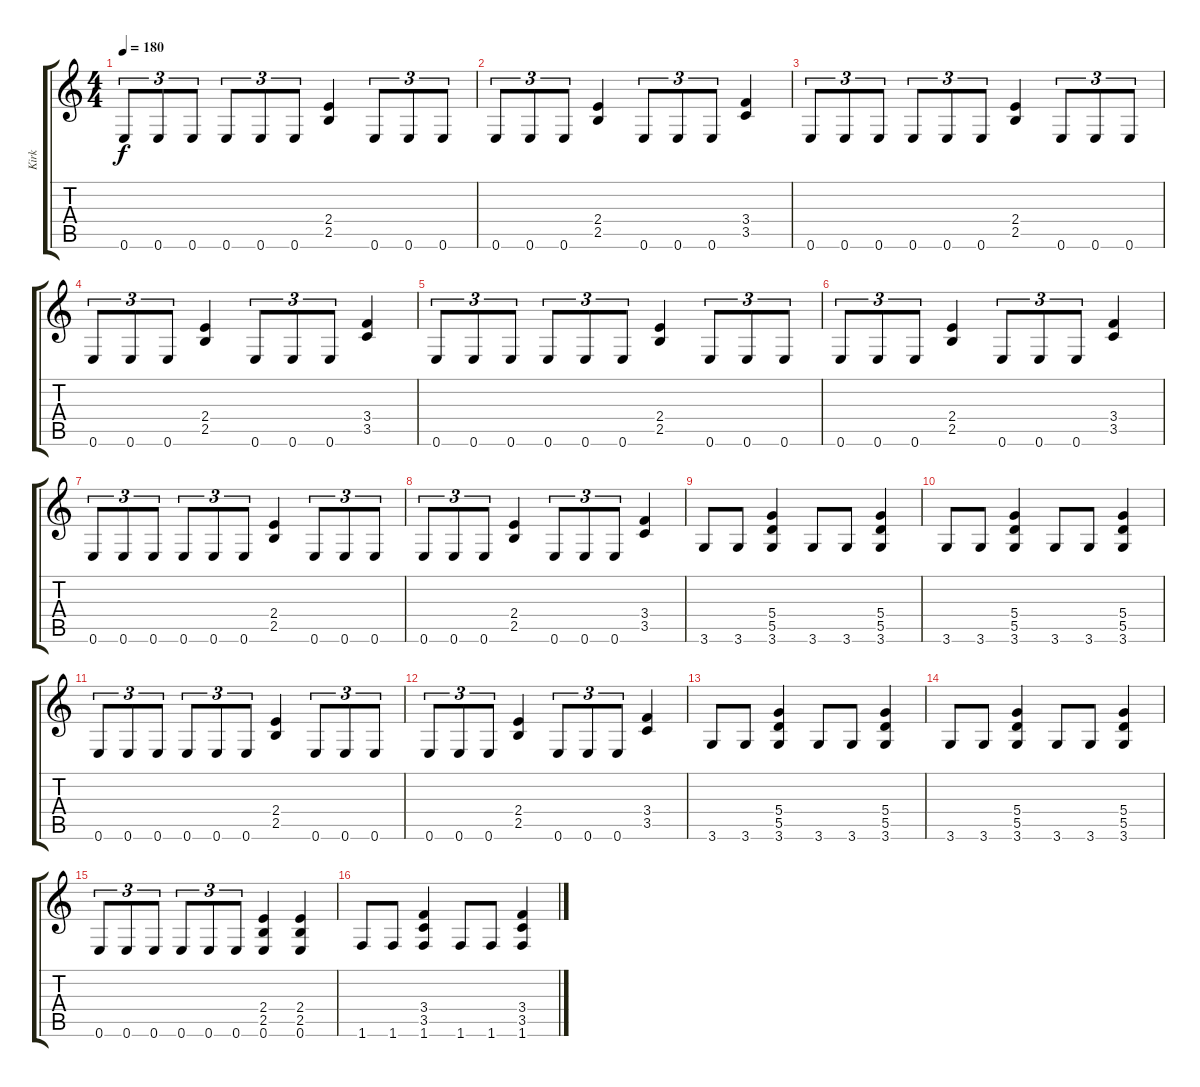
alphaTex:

\track ("Kirk" "Kirk") {instrument electricguitarclean}
\staff {score tabs}
\tuning (E4 B3 G3 D3 A2 E2) {hide}
\ts (4 4)
\tempo 180
\clef g2
\ks c
0.6.8{tu (3 2) dy f} 0.6.8{tu (3 2)} 0.6.8{tu (3 2)} 0.6.8{tu (3 2)} 0.6.8{tu (3 2)} 0.6.8{tu (3 2)} (2.4 2.5).4 0.6.8{tu (3 2)} 0.6.8{tu (3 2)} 0.6.8{tu (3 2)} |
0.6.8{tu (3 2)} 0.6.8{tu (3 2)} 0.6.8{tu (3 2)} (2.4 2.5).4 0.6.8{tu (3 2)} 0.6.8{tu (3 2)} 0.6.8{tu (3 2)} (3.4 3.5).4 |
0.6.8{tu (3 2)} 0.6.8{tu (3 2)} 0.6.8{tu (3 2)} 0.6.8{tu (3 2)} 0.6.8{tu (3 2)} 0.6.8{tu (3 2)} (2.4 2.5).4 0.6.8{tu (3 2)} 0.6.8{tu (3 2)} 0.6.8{tu (3 2)} |
0.6.8{tu (3 2)} 0.6.8{tu (3 2)} 0.6.8{tu (3 2)} (2.4 2.5).4 0.6.8{tu (3 2)} 0.6.8{tu (3 2)} 0.6.8{tu (3 2)} (3.4 3.5).4 |
0.6.8{tu (3 2)} 0.6.8{tu (3 2)} 0.6.8{tu (3 2)} 0.6.8{tu (3 2)} 0.6.8{tu (3 2)} 0.6.8{tu (3 2)} (2.4 2.5).4 0.6.8{tu (3 2)} 0.6.8{tu (3 2)} 0.6.8{tu (3 2)} |
0.6.8{tu (3 2)} 0.6.8{tu (3 2)} 0.6.8{tu (3 2)} (2.4 2.5).4 0.6.8{tu (3 2)} 0.6.8{tu (3 2)} 0.6.8{tu (3 2)} (3.4 3.5).4 |
0.6.8{tu (3 2)} 0.6.8{tu (3 2)} 0.6.8{tu (3 2)} 0.6.8{tu (3 2)} 0.6.8{tu (3 2)} 0.6.8{tu (3 2)} (2.4 2.5).4 0.6.8{tu (3 2)} 0.6.8{tu (3 2)} 0.6.8{tu (3 2)} |
0.6.8{tu (3 2)} 0.6.8{tu (3 2)} 0.6.8{tu (3 2)} (2.4 2.5).4 0.6.8{tu (3 2)} 0.6.8{tu (3 2)} 0.6.8{tu (3 2)} (3.4 3.5).4 |
3.6.8 3.6.8 (5.4 5.5 3.6).4 3.6.8 3.6.8 (5.4 5.5 3.6).4 |
3.6.8 3.6.8 (5.4 5.5 3.6).4 3.6.8 3.6.8 (5.4 5.5 3.6).4 |
0.6.8{tu (3 2)} 0.6.8{tu (3 2)} 0.6.8{tu (3 2)} 0.6.8{tu (3 2)} 0.6.8{tu (3 2)} 0.6.8{tu (3 2)} (2.4 2.5).4 0.6.8{tu (3 2)} 0.6.8{tu (3 2)} 0.6.8{tu (3 2)} |
0.6.8{tu (3 2)} 0.6.8{tu (3 2)} 0.6.8{tu (3 2)} (2.4 2.5).4 0.6.8{tu (3 2)} 0.6.8{tu (3 2)} 0.6.8{tu (3 2)} (3.4 3.5).4 |
3.6.8 3.6.8 (5.4 5.5 3.6).4 3.6.8 3.6.8 (5.4 5.5 3.6).4 |
3.6.8 3.6.8 (5.4 5.5 3.6).4 3.6.8 3.6.8 (5.4 5.5 3.6).4 |
0.6.8{tu (3 2)} 0.6.8{tu (3 2)} 0.6.8{tu (3 2)} 0.6.8{tu (3 2)} 0.6.8{tu (3 2)} 0.6.8{tu (3 2)} (2.4 2.5 0.6).4 (2.4 2.5 0.6).4 |
1.6.8 1.6.8 (3.4 3.5 1.6).4 1.6.8 1.6.8 (3.4 3.5 1.6).4
